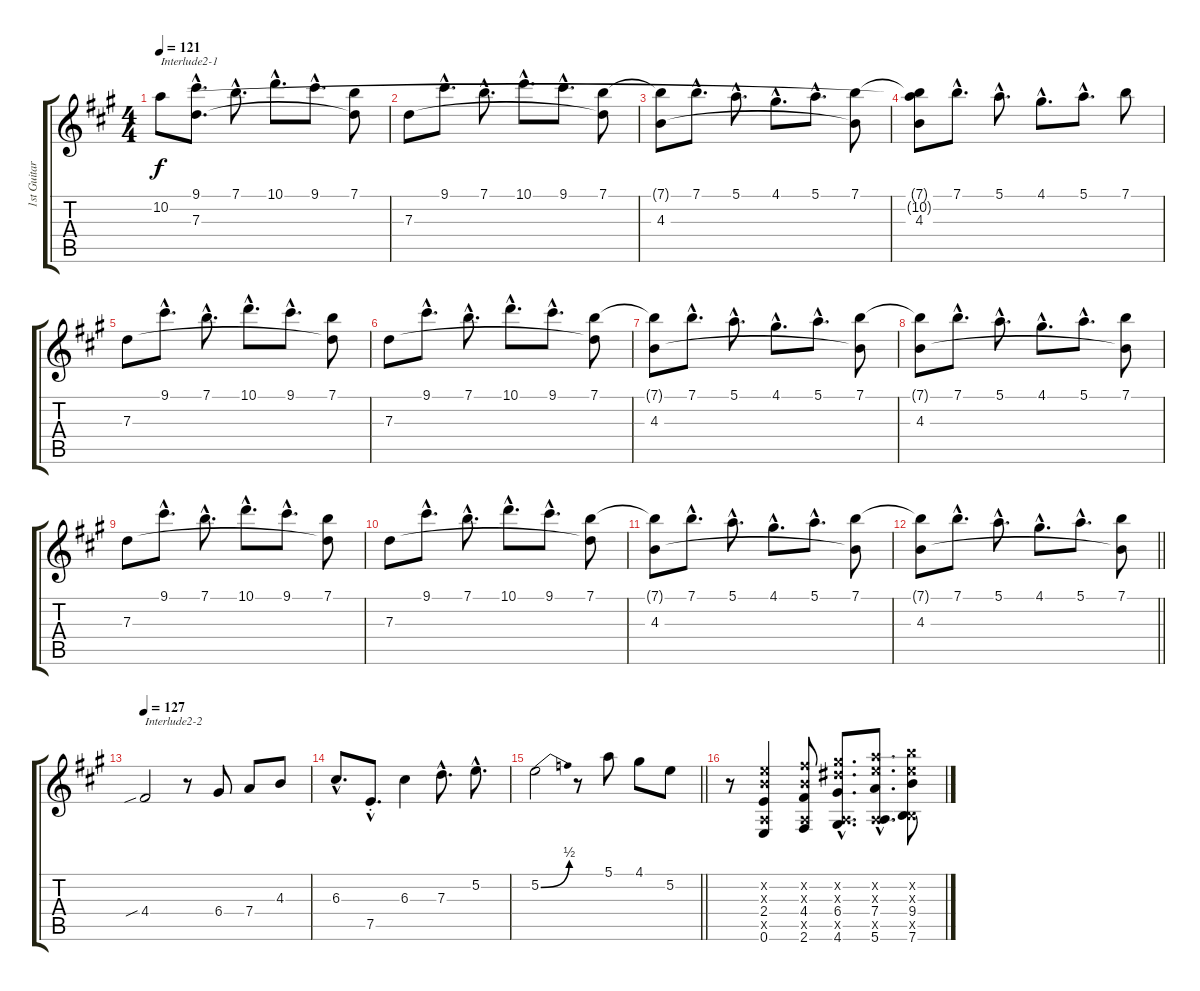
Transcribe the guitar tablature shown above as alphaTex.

\track ("1st Guitar" "1st Guitar") {instrument acousticguitarsteel}
\staff {score tabs}
\tuning (E4 B3 G3 D3 A2 E2) {hide}
\ts (4 4)
\tempo 121
\clef g2
\ks a
10.2{t}.8{txt "Interlude2-1" dy f volume 16} (9.1{hac} 7.3{hac}).8{d} 7.1{hac}.8{d} 10.1{hac}.8{d} 9.1{hac}.8{d} (7.1 7.3{t}).8 |
7.3.8 9.1{hac}.8{d} 7.1{hac}.8{d} 10.1{hac}.8{d} 9.1{hac}.8{d} (7.1 7.3{t}).8 |
(7.1{t} 4.3).8 7.1{hac}.8{d} 5.1{hac}.8{d} 4.1{hac}.8{d} 5.1{hac}.8{d} (7.1 4.3{t}).8 |
(7.1{t} 10.2{t} 4.3).8 7.1{hac}.8{d} 5.1{hac}.8{d} 4.1{hac}.8{d} 5.1{hac}.8{d} 7.1.8 |
7.3.8{volume 16} 9.1{hac}.8{d} 7.1{hac}.8{d} 10.1{hac}.8{d} 9.1{hac}.8{d} (7.1 7.3{t}).8 |
7.3.8 9.1{hac}.8{d} 7.1{hac}.8{d} 10.1{hac}.8{d} 9.1{hac}.8{d} (7.1 7.3{t}).8 |
(7.1{t} 4.3).8 7.1{hac}.8{d} 5.1{hac}.8{d} 4.1{hac}.8{d} 5.1{hac}.8{d} (7.1 4.3{t}).8 |
(7.1{t} 4.3).8 7.1{hac}.8{d} 5.1{hac}.8{d} 4.1{hac}.8{d} 5.1{hac}.8{d} (7.1 4.3{t}).8 |
7.3.8{volume 16} 9.1{hac}.8{d} 7.1{hac}.8{d} 10.1{hac}.8{d} 9.1{hac}.8{d} (7.1 7.3{t}).8 |
7.3.8 9.1{hac}.8{d} 7.1{hac}.8{d} 10.1{hac}.8{d} 9.1{hac}.8{d} (7.1 7.3{t}).8 |
(7.1{t} 4.3).8 7.1{hac}.8{d} 5.1{hac}.8{d} 4.1{hac}.8{d} 5.1{hac}.8{d} (7.1 4.3{t}).8 |
\barLineRight lightlight
(7.1{t} 4.3).8 7.1{hac}.8{d} 5.1{hac}.8{d} 4.1{hac}.8{d} 5.1{hac}.8{d} (7.1 4.3{t}).8 |
\tempo 127
4.4{sib}.2{txt "Interlude2-2" volume 16} r.8 6.4.8 7.4.8 4.3.8 |
6.3{hac}.8{d} 7.5{hac st}.8{d} 6.3.4 7.3{hac}.8{d} 5.2{hac}.8{d} |
\barLineRight lightlight
5.2{be (bend 0 0 60 2)}.2 r.8 5.1.8 4.1.8 5.2.8 |
r.8{volume 16} (5.2{x} 4.3{x} 2.4 0.5{x} 0.6).4 (7.2{x} 4.3{x} 4.4 0.5{x} 2.6).8 (9.2{hac x} 8.3{hac x} 6.4{hac} 0.5{hac x} 4.6{hac}).8{d} (10.2{hac x} 9.3{hac x} 7.4{hac} 0.5{hac x} 5.6{hac}).8{d} (12.2{x} 9.3{x} 9.4 2.5{x} 7.6).8
